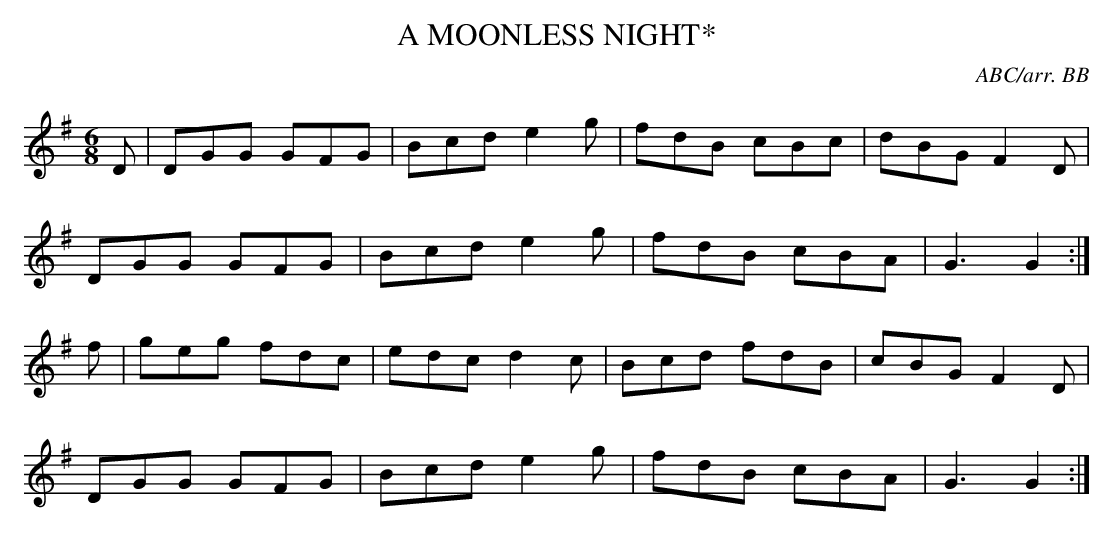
X:1
T:MOONLESS NIGHT*, A
C:ABC/arr. BB
M:6/8
L:1/8
K:G % source key = F
D|DGG GFG|Bcd e2g|fdB cBc|dBG F2D|
DGG GFG|Bcd e2g|fdB cBA|G3 G2 :|
f|geg fdc|edc d2c|Bcd fdB|cBG F2D|
DGG GFG|Bcd e2g|fdB cBA|G3 G2 :|
